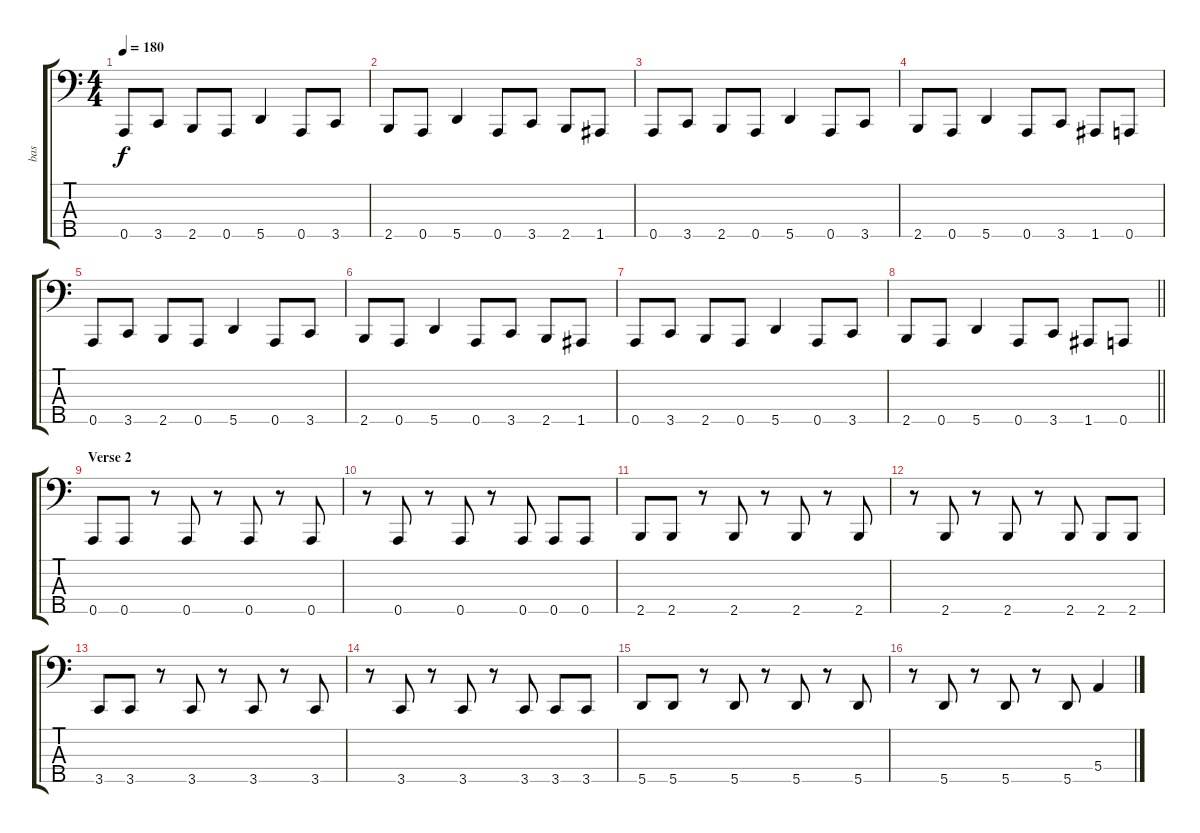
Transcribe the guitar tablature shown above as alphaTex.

\track ("bas" "bas") {instrument electricbassfinger}
\staff {score tabs}
\tuning (G2 D2 A1 E1 A0) {hide}
\ts (4 4)
\tempo 180
\clef f4
\ks c
0.5.8{dy f} 3.5.8 2.5.8 0.5.8 5.5.4 0.5.8 3.5.8 |
2.5.8 0.5.8 5.5.4 0.5.8 3.5.8 2.5.8 1.5.8 |
0.5.8 3.5.8 2.5.8 0.5.8 5.5.4 0.5.8 3.5.8 |
2.5.8 0.5.8 5.5.4 0.5.8 3.5.8 1.5.8 0.5.8 |
0.5.8 3.5.8 2.5.8 0.5.8 5.5.4 0.5.8 3.5.8 |
2.5.8 0.5.8 5.5.4 0.5.8 3.5.8 2.5.8 1.5.8 |
0.5.8 3.5.8 2.5.8 0.5.8 5.5.4 0.5.8 3.5.8 |
\barLineRight lightlight
2.5.8 0.5.8 5.5.4 0.5.8 3.5.8 1.5.8 0.5.8 |
\section ("" "Verse 2")
0.5.8 0.5.8 r.8 0.5.8 r.8 0.5.8 r.8 0.5.8 |
r.8 0.5.8 r.8 0.5.8 r.8 0.5.8 0.5.8 0.5.8 |
2.5.8 2.5.8 r.8 2.5.8 r.8 2.5.8 r.8 2.5.8 |
r.8 2.5.8 r.8 2.5.8 r.8 2.5.8 2.5.8 2.5.8 |
3.5.8 3.5.8 r.8 3.5.8 r.8 3.5.8 r.8 3.5.8 |
r.8 3.5.8 r.8 3.5.8 r.8 3.5.8 3.5.8 3.5.8 |
5.5.8 5.5.8 r.8 5.5.8 r.8 5.5.8 r.8 5.5.8 |
r.8 5.5.8 r.8 5.5.8 r.8 5.5.8 5.4.4
